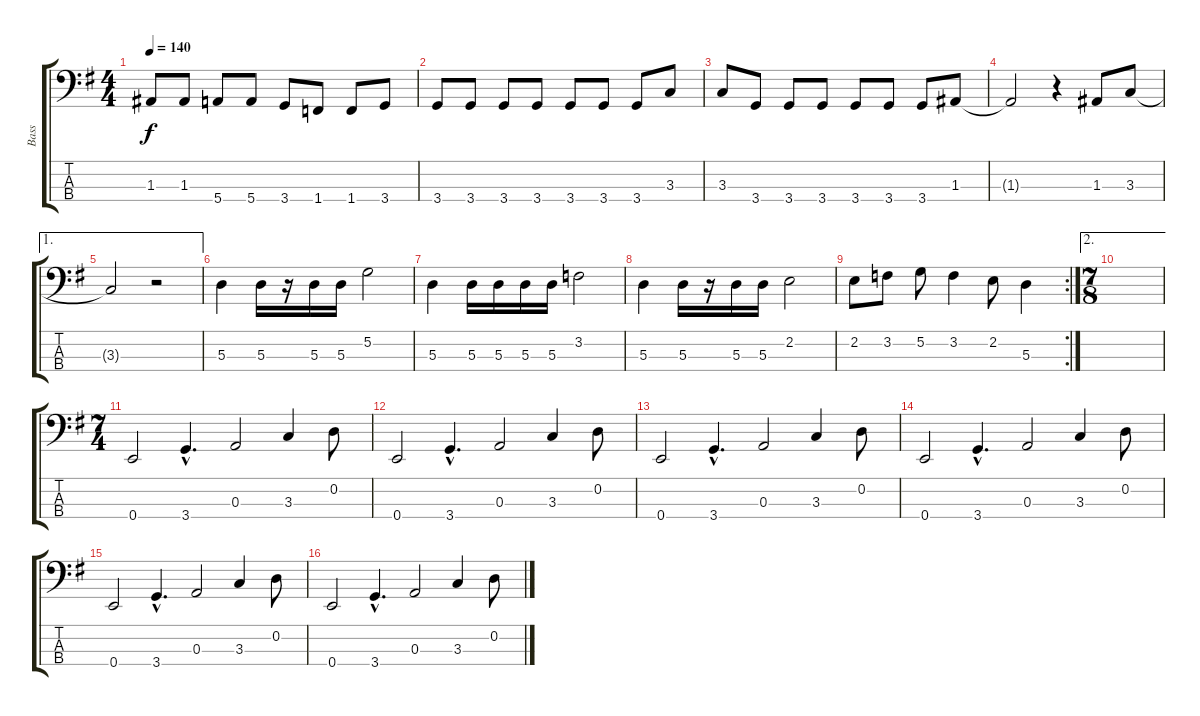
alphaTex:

\track ("Bass" "Bass") {instrument fretlessbass}
\staff {score tabs}
\tuning (G2 D2 A1 E1) {hide}
\ts (4 4)
\tempo 140
\clef f4
\ks g
1.3.8{dy f} 1.3.8 5.4.8 5.4.8 3.4.8 1.4.8 1.4.8 3.4.8 |
3.4.8 3.4.8 3.4.8 3.4.8 3.4.8 3.4.8 3.4.8 3.3.8 |
3.3.8 3.4.8 3.4.8 3.4.8 3.4.8 3.4.8 3.4.8 1.3.8 |
1.3{t}.2 r.4 1.3.8 3.3.8 |
\ae 1
3.3{t}.2 r.2 |
5.3.4 5.3.16 r.16 5.3.16 5.3.16 5.2.2 |
5.3.4 5.3.16 5.3.16 5.3.16 5.3.16 3.2.2 |
5.3.4 5.3.16 r.16 5.3.16 5.3.16 2.2.2 |
\rc 2
2.2.8 3.2.8 5.2.8 3.2.4 2.2.8 5.3.4 |
\ae 2
\ts (7 8)
|
\ts (7 4)
0.4.2 3.4{hac}.4{d} 0.3.2 3.3.4 0.2.8 |
0.4.2 3.4{hac}.4{d} 0.3.2 3.3.4 0.2.8 |
0.4.2 3.4{hac}.4{d} 0.3.2 3.3.4 0.2.8 |
0.4.2 3.4{hac}.4{d} 0.3.2 3.3.4 0.2.8 |
0.4.2 3.4{hac}.4{d} 0.3.2 3.3.4 0.2.8 |
0.4.2 3.4{hac}.4{d} 0.3.2 3.3.4 0.2.8
